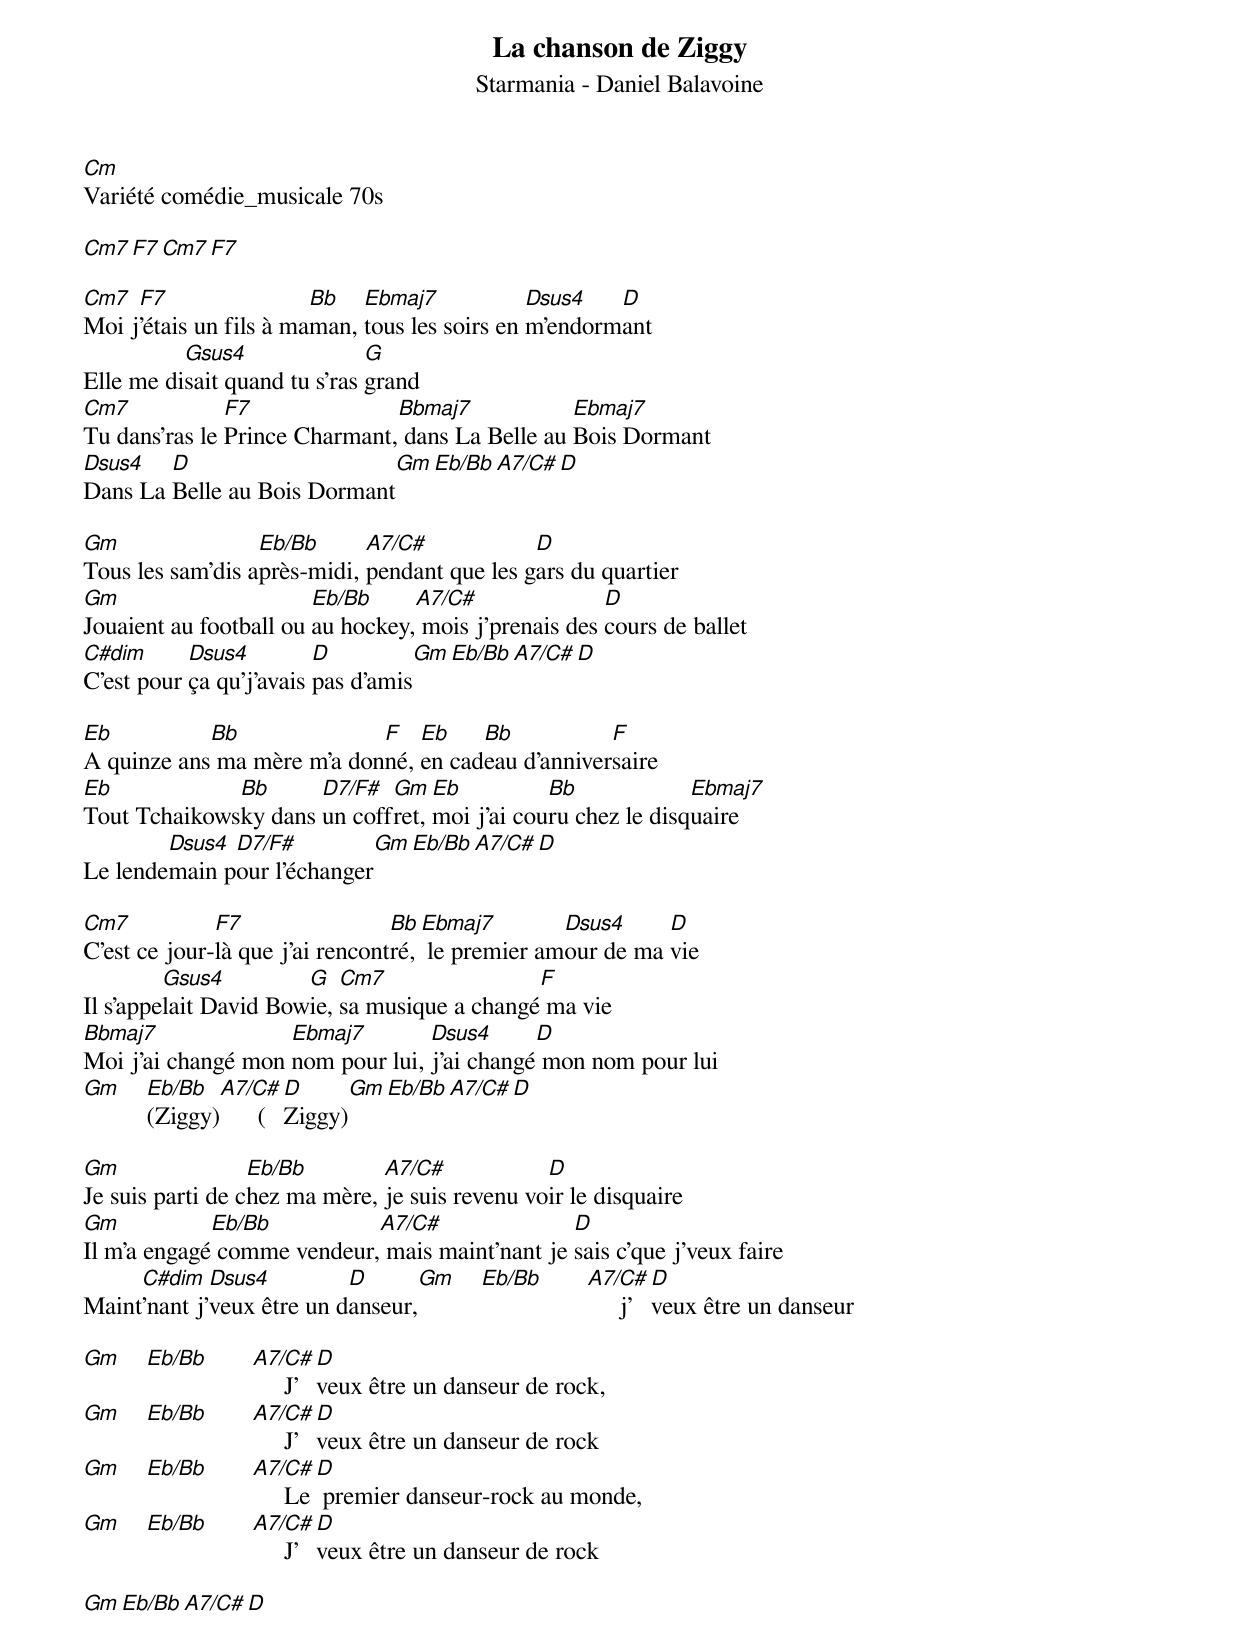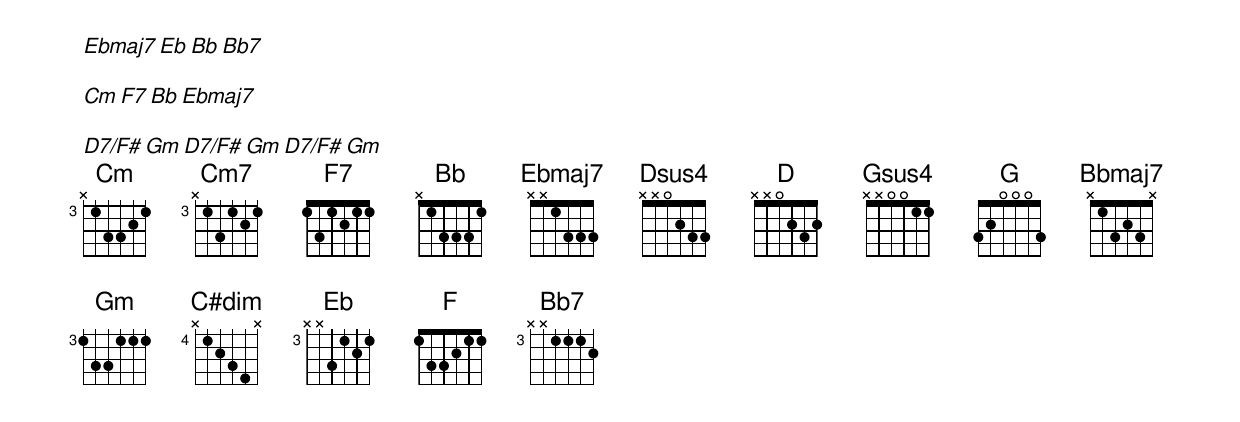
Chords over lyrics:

La chanson de Ziggy
Starmania - Daniel Balavoine
Cm
Variété comédie_musicale 70s

Cm7  F7  Cm7  F7

Cm7  F7                 Bb   Ebmaj7            Dsus4   D
Moi j'étais un fils à maman, tous les soirs en m'endormant
          Gsus4               G
Elle me disait quand tu s'ras grand
Cm7            F7              Bbmaj7            Ebmaj7
Tu dans'ras le Prince Charmant, dans La Belle au Bois Dormant
Dsus4   D                    Gm  Eb/Bb  A7/C#  D
Dans La Belle au Bois Dormant

Gm                Eb/Bb      A7/C#            D
Tous les sam'dis après-midi, pendant que les gars du quartier
Gm                      Eb/Bb     A7/C#               D
Jouaient au football ou au hockey, mois j'prenais des cours de ballet
C#dim      Dsus4         D         Gm  Eb/Bb  A7/C#  D
C'est pour ça qu'j'avais pas d'amis

Eb          Bb              F   Eb    Bb           F
A quinze ans ma mère m'a donné, en cadeau d'anniversaire
Eb            Bb      D7/F#  Gm   Eb          Bb             Ebmaj7
Tout Tchaikowsky dans un coffret, moi j'ai couru chez le disquaire
        Dsus4 D7/F#         Gm  Eb/Bb  A7/C#  D
Le lendemain pour l'échanger

Cm7           F7                 Bb Ebmaj7        Dsus4     D
C'est ce jour-là que j'ai rencontré, le premier amour de ma vie
         Gsus4         G   Cm7                F
Il s'appelait David Bowie, sa musique a changé ma vie
Bbmaj7              Ebmaj7        Dsus4      D
Moi j'ai changé mon nom pour lui, j'ai changé mon nom pour lui
Gm  Eb/Bb  A7/C#  D      Gm  Eb/Bb  A7/C#  D
    (Ziggy)      (Ziggy)

Gm                Eb/Bb        A7/C#            D
Je suis parti de chez ma mère, je suis revenu voir le disquaire
Gm           Eb/Bb          A7/C#               D
Il m'a engagé comme vendeur, mais maint'nant je sais c'que j'veux faire
     C#dim   Dsus4         D      Gm  Eb/Bb  A7/C#  D
Maint'nant j'veux être un danseur,                j'veux être un danseur

Gm  Eb/Bb  A7/C#  D
                J'veux être un danseur de rock,
Gm  Eb/Bb  A7/C#  D
                J'veux être un danseur de rock
Gm  Eb/Bb  A7/C#  D
                Le premier danseur-rock au monde,
Gm  Eb/Bb  A7/C#  D
                J'veux être un danseur de rock

Gm  Eb/Bb  A7/C#  D

Ebmaj7  Eb   Bb  Bb7

Cm   F7  Bb Ebmaj7

D7/F#   Gm   D7/F#  Gm  D7/F#   Gm
